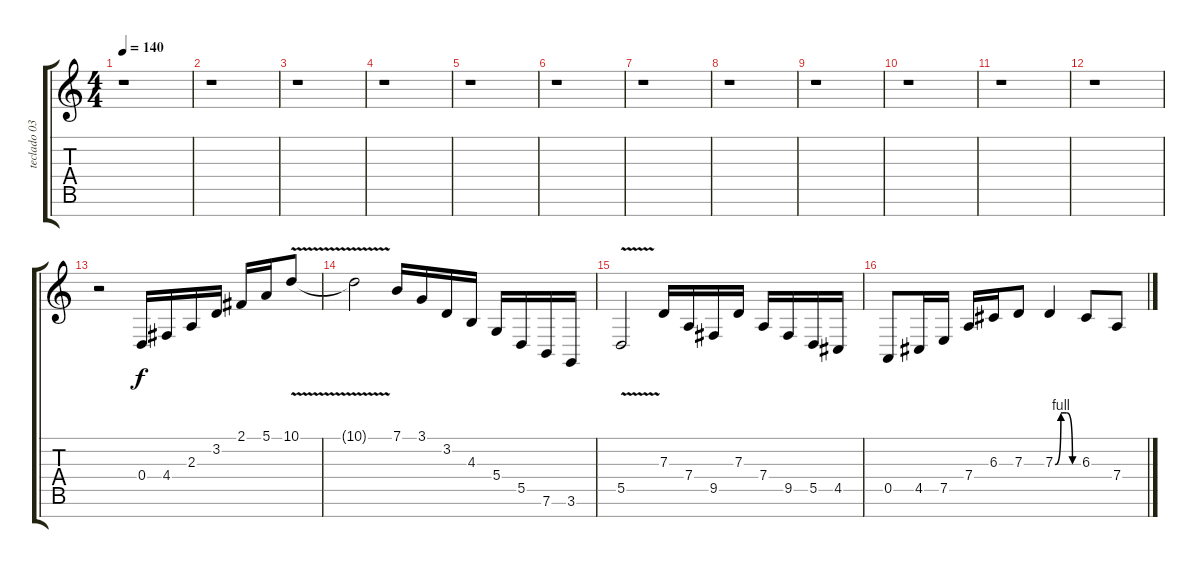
\track ("teclado 03 (harpa + synth + \"chuva\")" "teclado 03") {instrument orchestralharp}
\staff {score tabs}
\tuning (E4 B3 G3 D3 A2 E2 B1) {hide}
\ts (4 4)
\tempo 140
\clef g2
\ks c
r.1{dy f} |
r.1 |
r.1 |
r.1 |
r.1 |
r.1 |
r.1 |
r.1 |
r.1 |
r.1 |
r.1 |
r.1 |
r.2 0.4.16{instrument lead8bassandlead} 4.4.16 2.3.16 3.2.16 2.1.16 5.1.16 10.1{v}.8 |
10.1{t}.2 7.1.16 3.1.16 3.2.16 4.3.16 5.4.16 5.5.16 7.6.16 3.6.16 |
5.5{v}.2 7.3.16 7.4.16 9.5.16 7.3.16 7.4.16 9.5.16 5.5.16 4.5.16 |
0.5.8 4.5.16 7.5.16 7.4.16 6.3.16 7.3.8 7.3{be (custom 0 0 15 4 30 4 45 0 60 0)}.4 6.3.8 7.4.8
